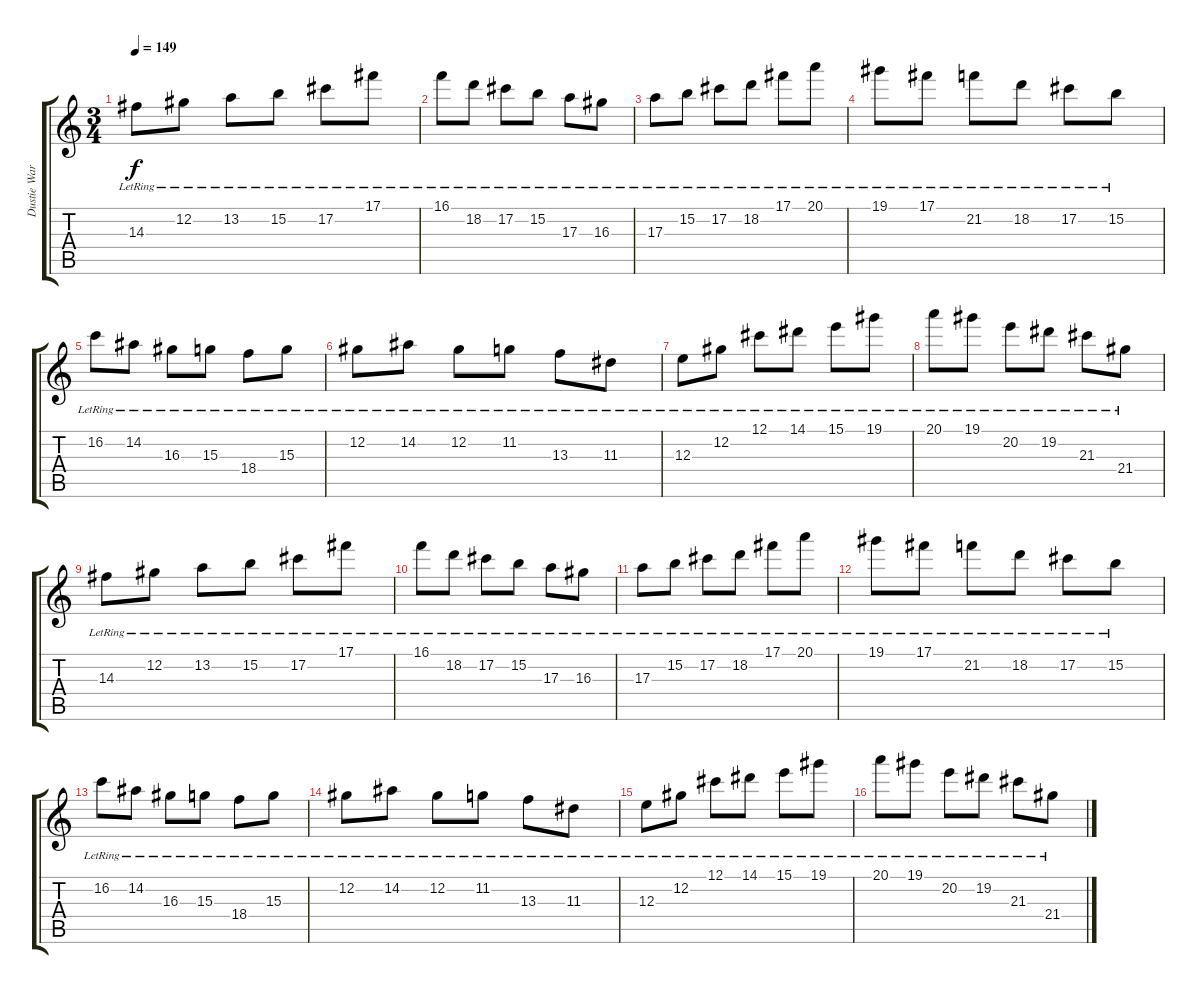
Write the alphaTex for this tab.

\track ("Dustie Waring Lead Gtr." "Dustie War") {instrument distortionguitar}
\staff {score tabs}
\tuning (Db4 Ab3 E3 B2 Gb2 Db2) {hide}
\ts (3 4)
\tempo 149
\clef g2
\ks c
14.3{lr}.8{dy f volume 7} 12.2{lr}.8 13.2{lr}.8 15.2{lr}.8 17.2{lr}.8 17.1{lr}.8 |
16.1{lr}.8 18.2{lr}.8 17.2{lr}.8 15.2{lr}.8 17.3{lr}.8 16.3{lr}.8 |
17.3{lr}.8 15.2{lr}.8 17.2{lr}.8 18.2{lr}.8 17.1{lr}.8 20.1{lr}.8 |
19.1{lr}.8 17.1{lr}.8 21.2{lr}.8 18.2{lr}.8 17.2{lr}.8 15.2{lr}.8 |
16.2{lr}.8{volume 5} 14.2{lr}.8 16.3{lr}.8 15.3{lr}.8 18.4{lr}.8 15.3{lr}.8 |
12.2{lr}.8 14.2{lr}.8 12.2{lr}.8 11.2{lr}.8 13.3{lr}.8 11.3{lr}.8 |
12.3{lr}.8 12.2{lr}.8 12.1{lr}.8 14.1{lr}.8 15.1{lr}.8 19.1{lr}.8 |
20.1{lr}.8 19.1{lr}.8 20.2{lr}.8 19.2{lr}.8 21.3{lr}.8 21.4{lr}.8 |
14.3{lr}.8{volume 3} 12.2{lr}.8 13.2{lr}.8 15.2{lr}.8 17.2{lr}.8 17.1{lr}.8 |
16.1{lr}.8 18.2{lr}.8 17.2{lr}.8 15.2{lr}.8 17.3{lr}.8 16.3{lr}.8 |
17.3{lr}.8 15.2{lr}.8 17.2{lr}.8 18.2{lr}.8 17.1{lr}.8 20.1{lr}.8 |
19.1{lr}.8 17.1{lr}.8 21.2{lr}.8 18.2{lr}.8 17.2{lr}.8 15.2{lr}.8 |
16.2{lr}.8{volume 0} 14.2{lr}.8 16.3{lr}.8 15.3{lr}.8 18.4{lr}.8 15.3{lr}.8 |
12.2{lr}.8 14.2{lr}.8 12.2{lr}.8 11.2{lr}.8 13.3{lr}.8 11.3{lr}.8 |
12.3{lr}.8 12.2{lr}.8 12.1{lr}.8 14.1{lr}.8 15.1{lr}.8 19.1{lr}.8 |
20.1{lr}.8 19.1{lr}.8 20.2{lr}.8 19.2{lr}.8 21.3{lr}.8 21.4{lr}.8
